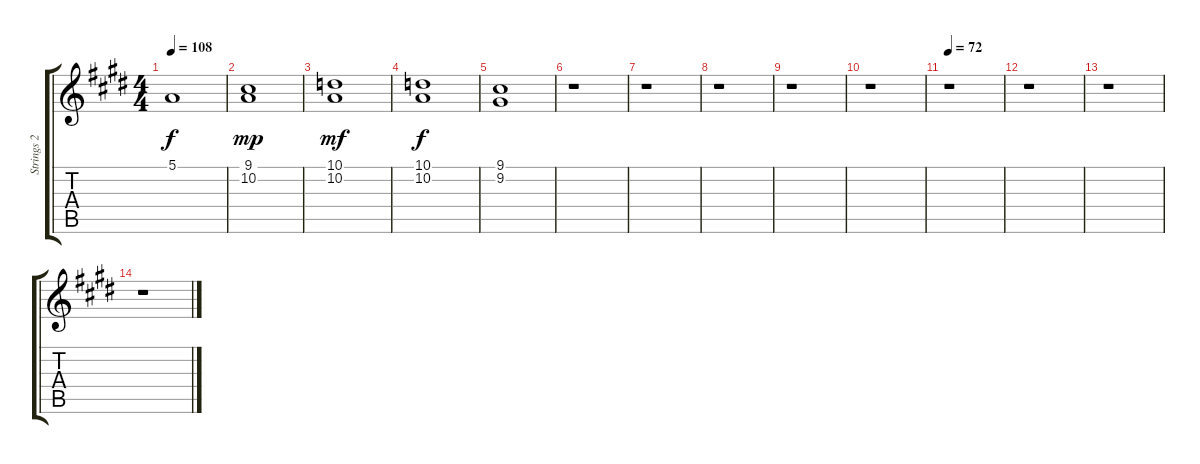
\track ("Strings 2" "Strings 2") {instrument stringensemble1}
\staff {score tabs}
\tuning (E4 B3 G3 D3 A2 E2) {hide}
\ts (4 4)
\tempo 108
\clef g2
\ks c#minor
5.1.1{dy f} |
(9.1 10.2).1{dy mp} |
(10.1 10.2).1{dy mf} |
(10.1 10.2).1{dy f} |
(9.1 9.2).1{balance 0} |
r.1 |
r.1 |
r.1 |
r.1 |
r.1 |
\tempo 72
r.1 |
r.1 |
r.1 |
r.1
